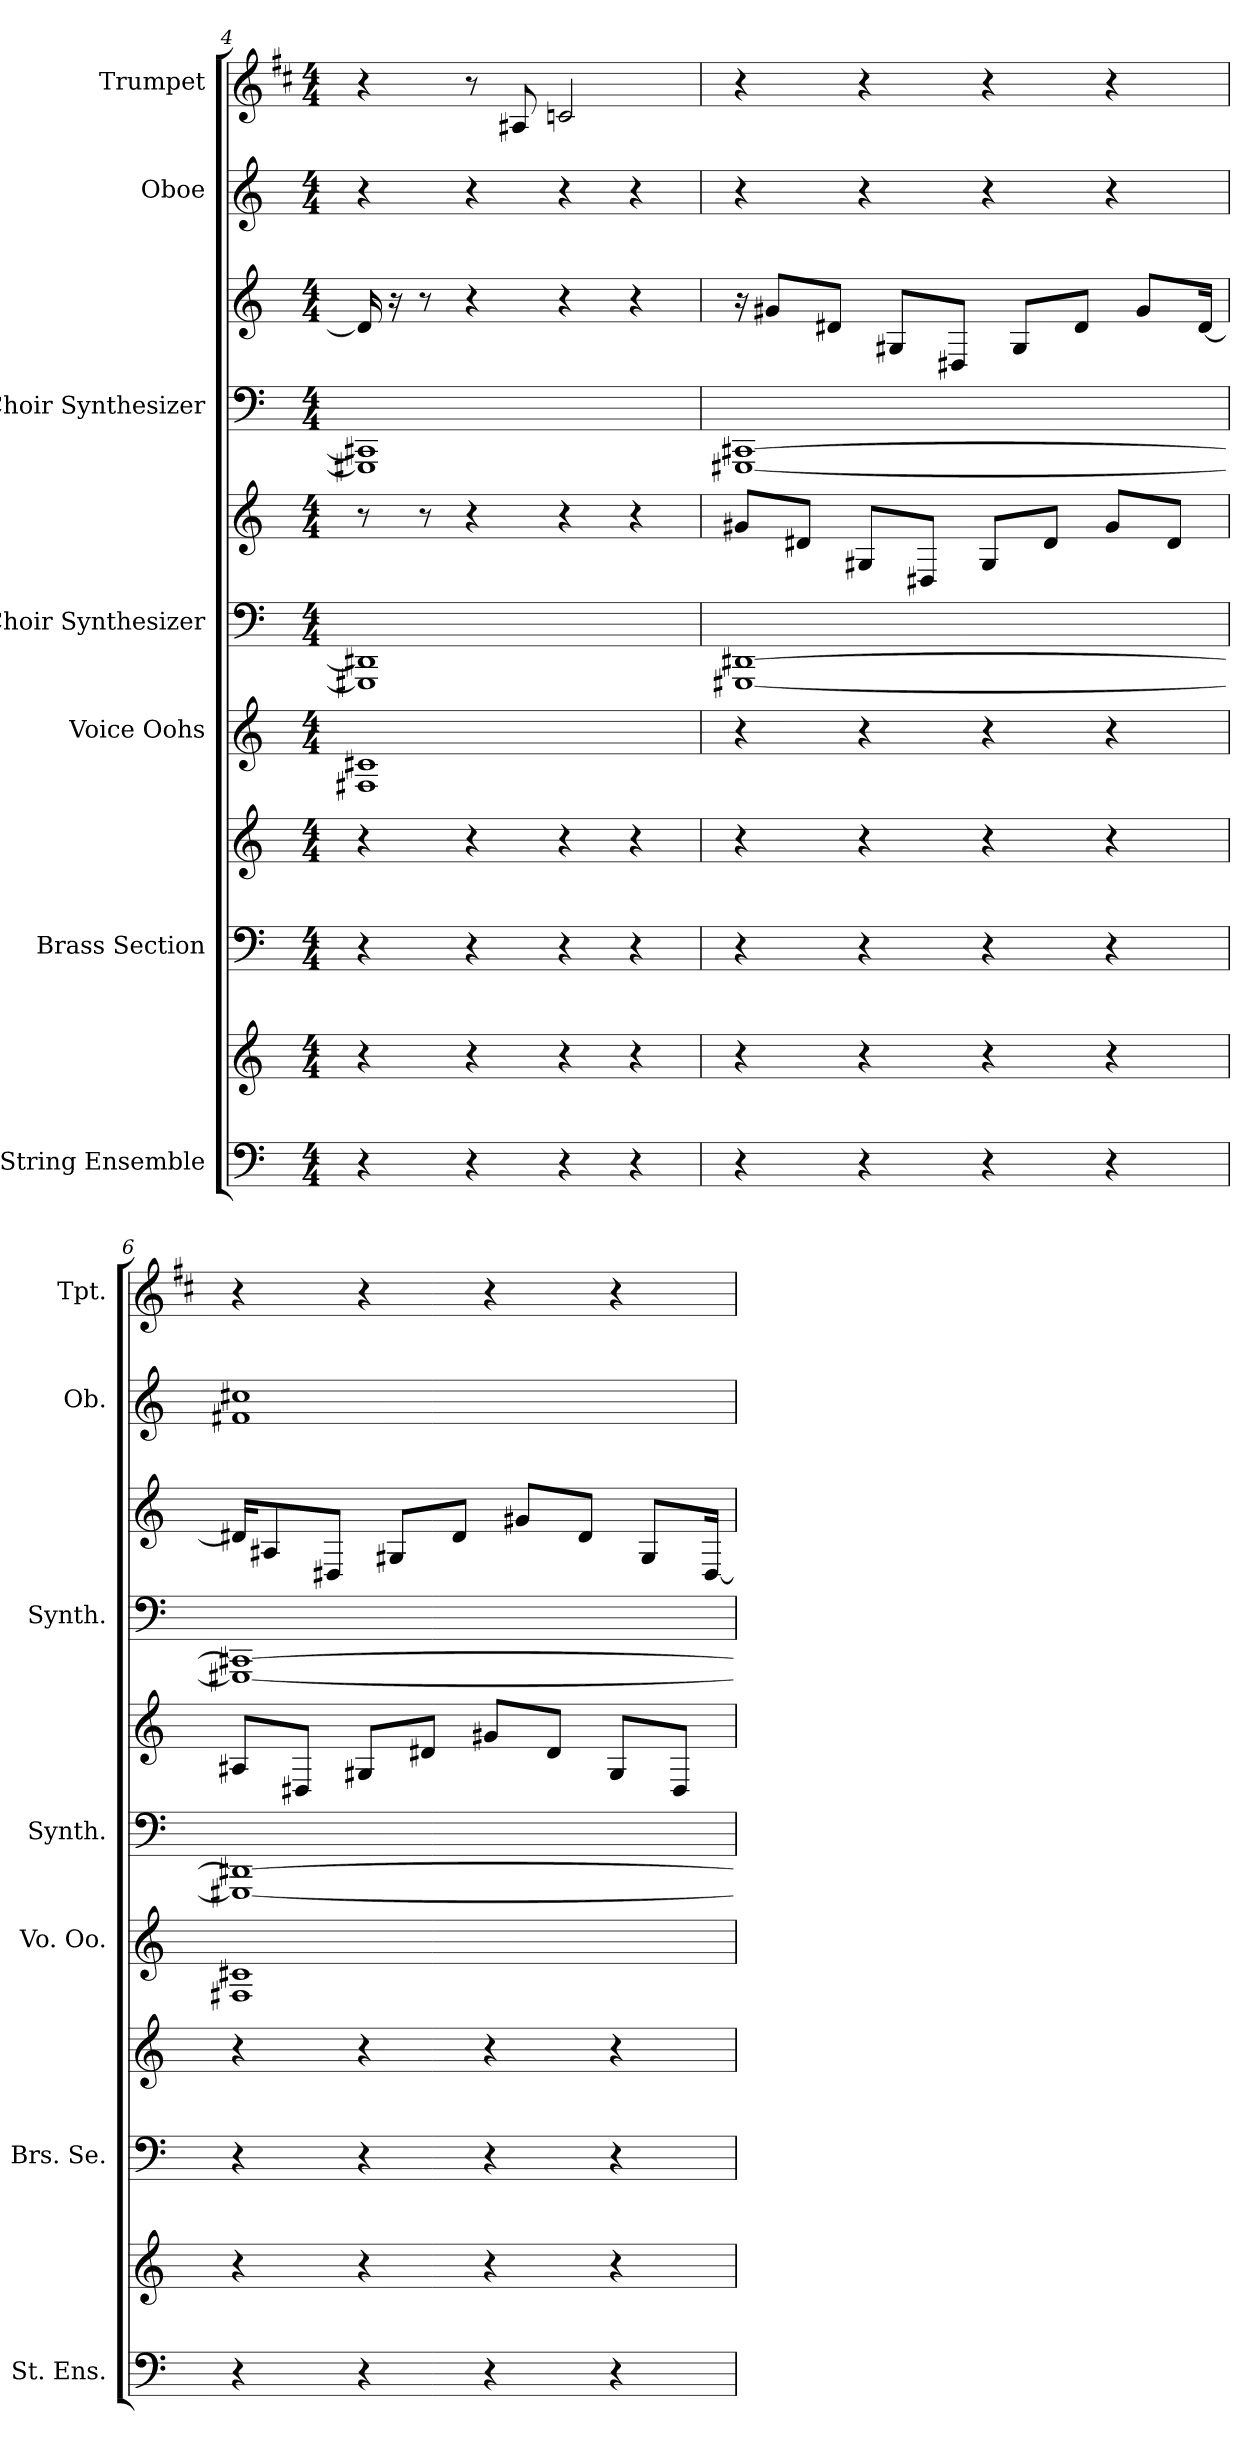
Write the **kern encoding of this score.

**kern	**kern	**kern	**kern	**kern	**kern	**kern	**kern	**kern	**kern	**kern
*part7	*part7	*part6	*part6	*part5	*part4	*part4	*part3	*part3	*part2	*part1
*staff11	*staff10	*staff9	*staff8	*staff7	*staff6	*staff5	*staff4	*staff3	*staff2	*staff1
*I"String Ensemble	*	*I"Brass Section	*	*I"Voice Oohs	*I"Choir Synthesizer	*	*I"Choir Synthesizer	*	*I"Oboe	*I"Trumpet
*I'St. Ens.	*	*I'Brs. Se.	*	*I'Vo. Oo.	*I'Synth.	*	*I'Synth.	*	*I'Ob.	*I'Tpt.
*clefF4	*clefG2	*clefF4	*clefG2	*clefG2	*clefF4	*clefG2	*clefF4	*clefG2	*clefG2	*clefG2
*	*	*	*	*	*	*	*	*	*	*ITrd1c2
*k[]	*k[]	*k[]	*k[]	*k[]	*k[]	*k[]	*k[]	*k[]	*k[]	*k[]
*M4/4	*M4/4	*M4/4	*M4/4	*M4/4	*M4/4	*M4/4	*M4/4	*M4/4	*M4/4	*M4/4
=4	=4	=4	=4	=4	=4	=4	=4	=4	=4	=4
4r	4r	4r	4r	1F#X 1c#X	1GGG#X] 1DD#X]	8r	1GGG#X] 1CC#X]	16d#]	4r	4r
.	.	.	.	.	.	.	.	16r	.	.
.	.	.	.	.	.	8r	.	8r	.	.
4r	4r	4r	4r	.	.	4r	.	4r	4r	8r
.	.	.	.	.	.	.	.	.	.	8G#X
4r	4r	4r	4r	.	.	4r	.	4r	4r	2B-X
4r	4r	4r	4r	.	.	4r	.	4r	4r	.
=5	=5	=5	=5	=5	=5	=5	=5	=5	=5	=5
4r	4r	4r	4r	4r	[1GGG#X [1DD#X	8g#XL	[1GGG#X [1CC#X	16r	4r	4r
.	.	.	.	.	.	.	.	8g#XL	.	.
.	.	.	.	.	.	8d#XJ	.	.	.	.
.	.	.	.	.	.	.	.	8d#XJ	.	.
4r	4r	4r	4r	4r	.	8G#XL	.	.	4r	4r
.	.	.	.	.	.	.	.	8G#XL	.	.
.	.	.	.	.	.	8D#XJ	.	.	.	.
.	.	.	.	.	.	.	.	8D#XJ	.	.
4r	4r	4r	4r	4r	.	8G#L	.	.	4r	4r
.	.	.	.	.	.	.	.	8G#L	.	.
.	.	.	.	.	.	8d#J	.	.	.	.
.	.	.	.	.	.	.	.	8d#J	.	.
4r	4r	4r	4r	4r	.	8g#L	.	.	4r	4r
.	.	.	.	.	.	.	.	8g#L	.	.
.	.	.	.	.	.	8d#J	.	.	.	.
.	.	.	.	.	.	.	.	[16d#Jk	.	.
=6	=6	=6	=6	=6	=6	=6	=6	=6	=6	=6
4r	4r	4r	4r	1F#X 1c#X	1GGG#X_ 1DD#X_	8A#XL	1GGG#X_ 1CC#X_	16d#XKL]	1f#X 1cc#X	4r
.	.	.	.	.	.	.	.	8A#X	.	.
.	.	.	.	.	.	8D#XJ	.	.	.	.
.	.	.	.	.	.	.	.	8D#XJ	.	.
4r	4r	4r	4r	.	.	8G#XL	.	.	.	4r
.	.	.	.	.	.	.	.	8G#XL	.	.
.	.	.	.	.	.	8d#XJ	.	.	.	.
.	.	.	.	.	.	.	.	8d#J	.	.
4r	4r	4r	4r	.	.	8g#XL	.	.	.	4r
.	.	.	.	.	.	.	.	8g#XL	.	.
.	.	.	.	.	.	8d#J	.	.	.	.
.	.	.	.	.	.	.	.	8d#J	.	.
4r	4r	4r	4r	.	.	8G#L	.	.	.	4r
.	.	.	.	.	.	.	.	8G#L	.	.
.	.	.	.	.	.	8D#J	.	.	.	.
.	.	.	.	.	.	.	.	[16D#Jk	.	.
=	=	=	=	=	=	=	=	=	=	=
*-	*-	*-	*-	*-	*-	*-	*-	*-	*-	*-
